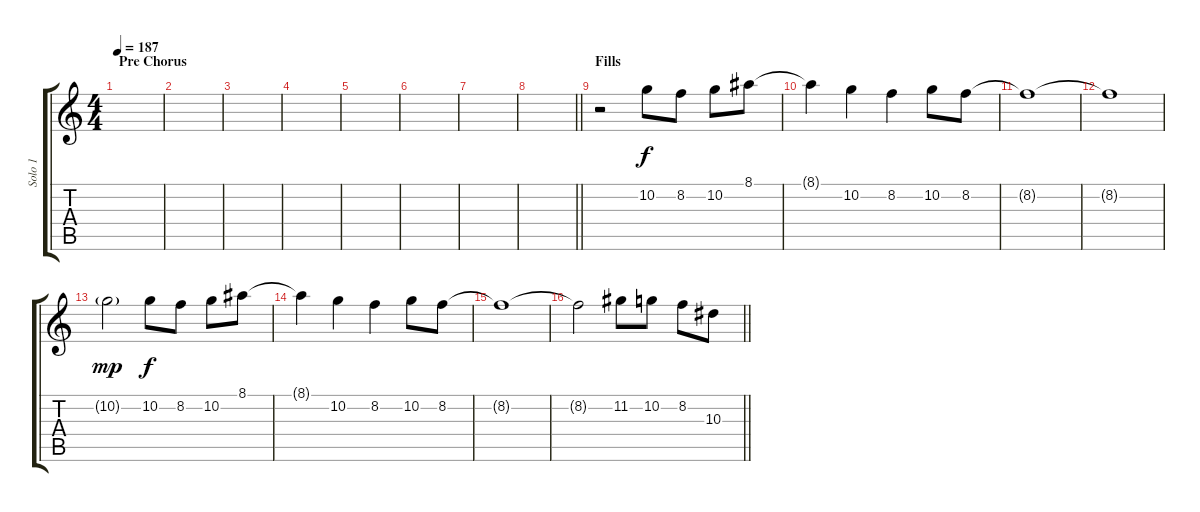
\track ("Solo 1" "Solo 1") {instrument overdrivenguitar}
\staff {score tabs}
\tuning (D4 A3 F3 C3 G2 C2) {hide}
\ts (4 4)
\section ("" "Pre Chorus")
\tempo 187
\clef g2
\ks c
|
|
|
|
|
|
|
\barLineRight lightlight
|
\section ("" "Fills")
r.2{volume 16 balance 0} 10.2.8 8.2.8 10.2.8 8.1.8 |
8.1{t}.4 10.2.4 8.2.4 10.2.8 8.2.8 |
8.2{t}.1 |
8.2{t}.1 |
10.2{g}.2{dy mp} 10.2.8{dy f} 8.2.8 10.2.8 8.1.8 |
8.1{t}.4 10.2.4 8.2.4 10.2.8 8.2.8 |
8.2{t}.1 |
\barLineRight lightlight
8.2{t}.2 11.2.8 10.2.8 8.2.8 10.3.8
